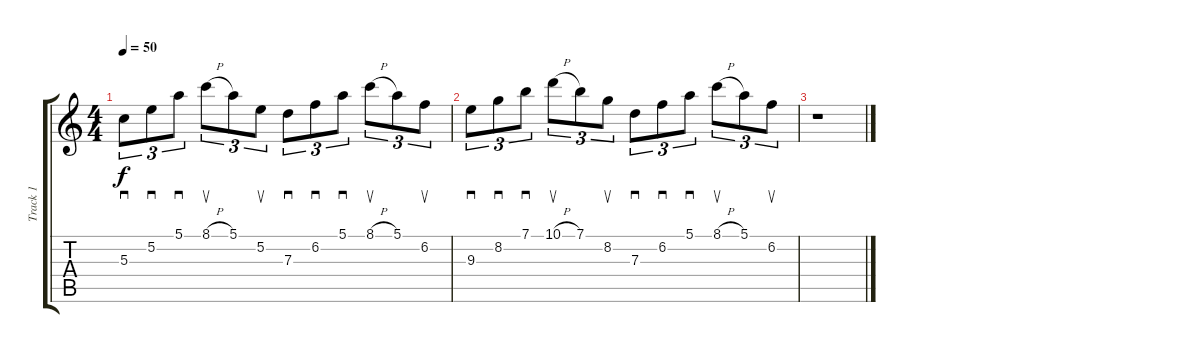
\track ("Track 1" "Track 1") {instrument acousticguitarsteel}
\staff {score tabs}
\tuning (E4 B3 G3 D3 A2 E2) {hide}
\ts (4 4)
\tempo 50
\clef g2
\ks c
5.3.8{sd tu (3 2) dy f instrument acousticguitarsteel} 5.2.8{sd tu (3 2)} 5.1.8{sd tu (3 2)} 8.1{h}.8{su tu (3 2)} 5.1.8{tu (3 2)} 5.2.8{su tu (3 2)} 7.3.8{sd tu (3 2)} 6.2.8{sd tu (3 2)} 5.1.8{sd tu (3 2)} 8.1{h}.8{su tu (3 2)} 5.1.8{tu (3 2)} 6.2.8{su tu (3 2)} |
9.3.8{sd tu (3 2)} 8.2.8{sd tu (3 2)} 7.1.8{sd tu (3 2)} 10.1{h}.8{su tu (3 2)} 7.1.8{tu (3 2)} 8.2.8{su tu (3 2)} 7.3.8{sd tu (3 2)} 6.2.8{sd tu (3 2)} 5.1.8{sd tu (3 2)} 8.1{h}.8{su tu (3 2)} 5.1.8{tu (3 2)} 6.2.8{su tu (3 2)} |
r.1
